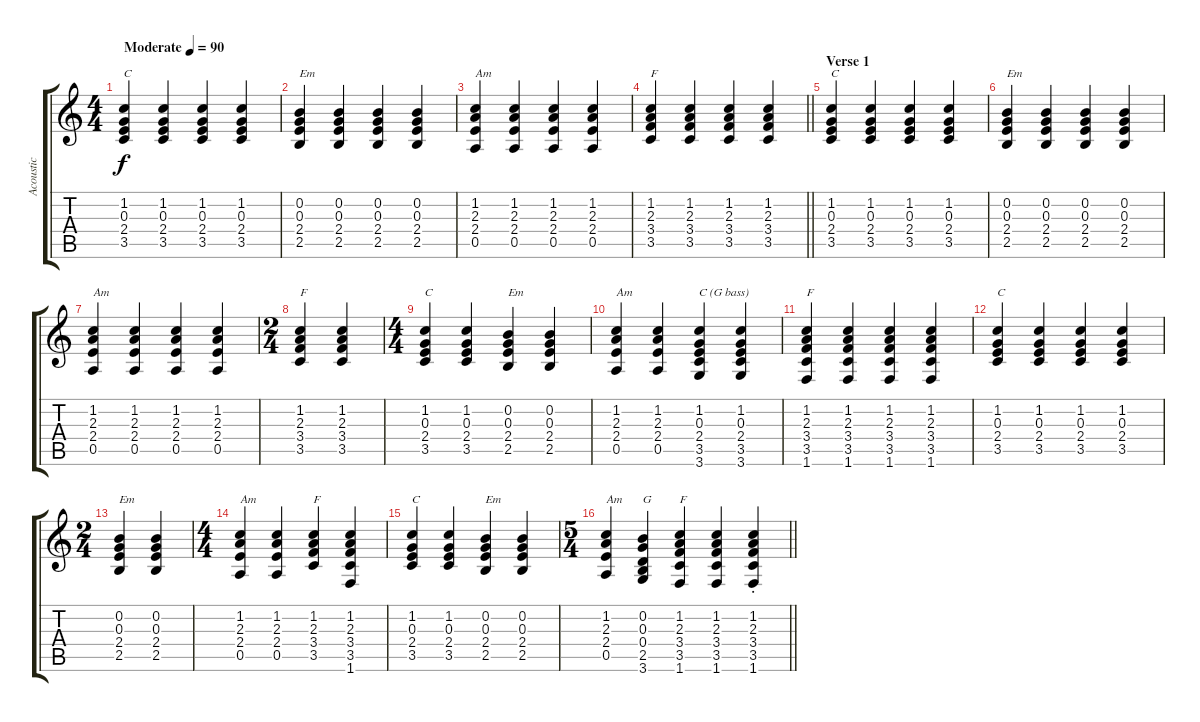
\track ("Acoustic" "Acoustic") {instrument acousticguitarsteel}
\staff {score tabs}
\tuning (E4 B3 G3 D3 A2 E2) {hide}
\ts (4 4)
\tempo (90 "Moderate")
\clef g2
\ks c
(1.2 0.3 2.4 3.5).4{txt "C" dy f instrument acousticguitarsteel} (1.2 0.3 2.4 3.5).4 (1.2 0.3 2.4 3.5).4 (1.2 0.3 2.4 3.5).4 |
(0.2 0.3 2.4 2.5).4{txt "Em"} (0.2 0.3 2.4 2.5).4 (0.2 0.3 2.4 2.5).4 (0.2 0.3 2.4 2.5).4 |
(1.2 2.3 2.4 0.5).4{txt "Am"} (1.2 2.3 2.4 0.5).4 (1.2 2.3 2.4 0.5).4 (1.2 2.3 2.4 0.5).4 |
\barLineRight lightlight
(1.2 2.3 3.4 3.5).4{txt "F"} (1.2 2.3 3.4 3.5).4 (1.2 2.3 3.4 3.5).4 (1.2 2.3 3.4 3.5).4 |
\section ("" "Verse 1")
(1.2 0.3 2.4 3.5).4{txt "C"} (1.2 0.3 2.4 3.5).4 (1.2 0.3 2.4 3.5).4 (1.2 0.3 2.4 3.5).4 |
(0.2 0.3 2.4 2.5).4{txt "Em"} (0.2 0.3 2.4 2.5).4 (0.2 0.3 2.4 2.5).4 (0.2 0.3 2.4 2.5).4 |
(1.2 2.3 2.4 0.5).4{txt "Am"} (1.2 2.3 2.4 0.5).4 (1.2 2.3 2.4 0.5).4 (1.2 2.3 2.4 0.5).4 |
\ts (2 4)
(1.2 2.3 3.4 3.5).4{txt "F"} (1.2 2.3 3.4 3.5).4 |
\ts (4 4)
(1.2 0.3 2.4 3.5).4{txt "C"} (1.2 0.3 2.4 3.5).4 (0.2 0.3 2.4 2.5).4{txt "Em"} (0.2 0.3 2.4 2.5).4 |
(1.2 2.3 2.4 0.5).4{txt "Am"} (1.2 2.3 2.4 0.5).4 (1.2 0.3 2.4 3.5 3.6).4{txt "C (G bass)"} (1.2 0.3 2.4 3.5 3.6).4 |
(1.2 2.3 3.4 3.5 1.6).4{txt "F"} (1.2 2.3 3.4 3.5 1.6).4 (1.2 2.3 3.4 3.5 1.6).4 (1.2 2.3 3.4 3.5 1.6).4 |
(1.2 0.3 2.4 3.5).4{txt "C"} (1.2 0.3 2.4 3.5).4 (1.2 0.3 2.4 3.5).4 (1.2 0.3 2.4 3.5).4 |
\ts (2 4)
(0.2 0.3 2.4 2.5).4{txt "Em"} (0.2 0.3 2.4 2.5).4 |
\ts (4 4)
(1.2 2.3 2.4 0.5).4{txt "Am"} (1.2 2.3 2.4 0.5).4 (1.2 2.3 3.4 3.5).4{txt "F"} (1.2 2.3 3.4 3.5 1.6).4 |
(1.2 0.3 2.4 3.5).4{txt "C"} (1.2 0.3 2.4 3.5).4 (0.2 0.3 2.4 2.5).4{txt "Em"} (0.2 0.3 2.4 2.5).4 |
\ts (5 4)
\barLineRight lightlight
(1.2 2.3 2.4 0.5).4{txt "Am"} (0.2 0.3 0.4 2.5 3.6).4{txt "G"} (1.2 2.3 3.4 3.5 1.6).4{txt "F"} (1.2 2.3 3.4 3.5 1.6).4 (1.2{st} 2.3{st} 3.4{st} 3.5{st} 1.6{st}).4
